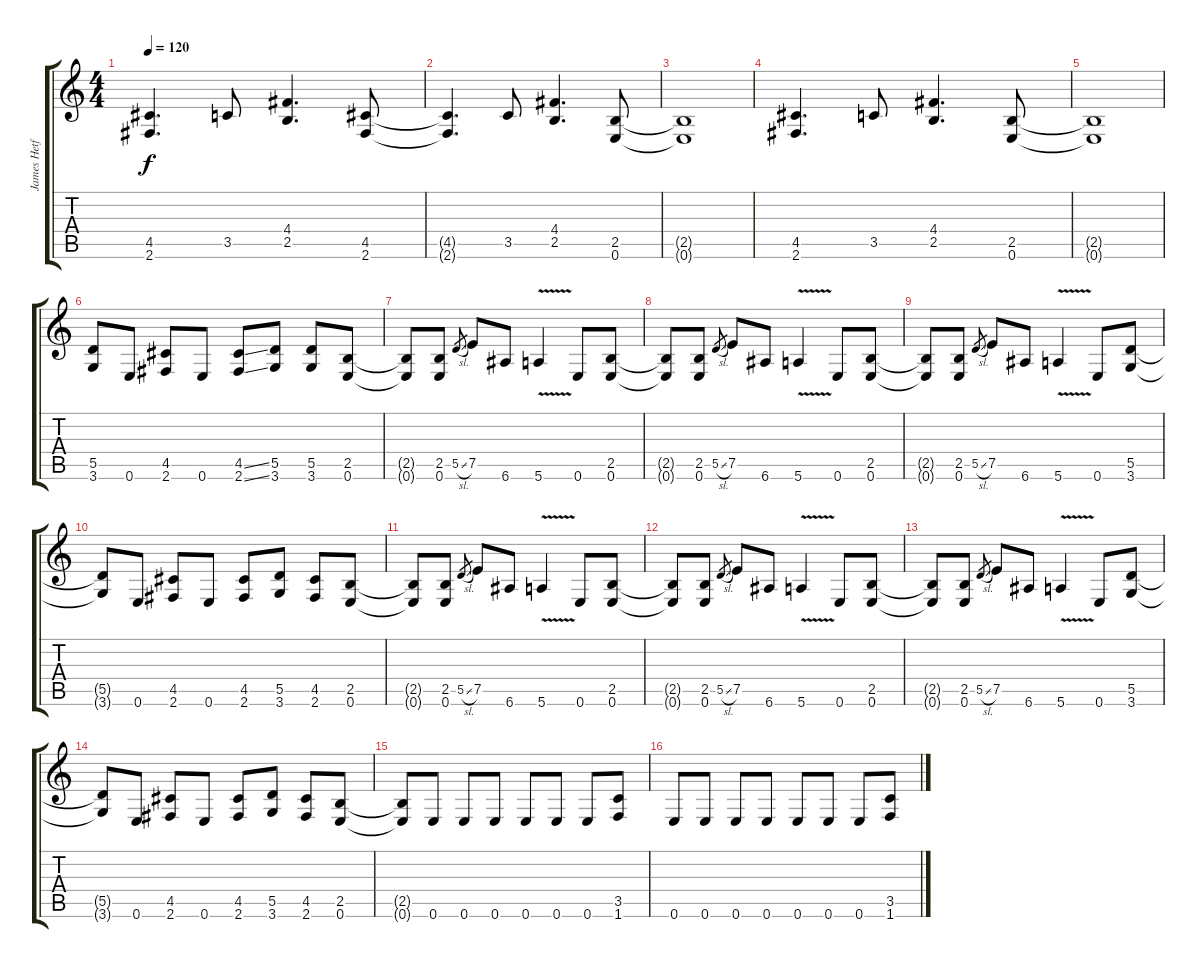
\track ("James Hetfield (Rhythm)" "James Hetf") {instrument acousticguitarsteel}
\staff {score tabs}
\tuning (E4 B3 G3 D3 A2 E2) {hide}
\ts (4 4)
\tempo 120
\clef g2
\ks c
(4.5{t} 2.6{t}).4{d dy f} 3.5.8 (4.4 2.5).4{d} (4.5 2.6).8 |
(4.5{t} 2.6{t}).4{d} 3.5.8 (4.4 2.5).4{d} (2.5 0.6).8 |
(2.5{t} 0.6{t}).1 |
(4.5 2.6).4{d} 3.5.8 (4.4 2.5).4{d} (2.5 0.6).8 |
(2.5{t} 0.6{t}).1 |
(5.5 3.6).8 0.6.8 (4.5 2.6).8 0.6.8 (4.5{ss} 2.6{ss}).8 (5.5 3.6).8 (5.5 3.6).8 (2.5 0.6).8 |
(2.5{t} 0.6{t}).8 (2.5 0.6).8 5.5{sl}.8{gr} 7.5.8 6.6.8 5.6{v}.4 0.6.8 (2.5 0.6).8 |
(2.5{t} 0.6{t}).8 (2.5 0.6).8 5.5{sl}.8{gr} 7.5.8 6.6.8 5.6{v}.4 0.6.8 (2.5 0.6).8 |
(2.5{t} 0.6{t}).8 (2.5 0.6).8 5.5{sl}.8{gr} 7.5.8 6.6.8 5.6{v}.4 0.6.8 (5.5 3.6).8 |
(5.5{t} 3.6{t}).8 0.6.8 (4.5 2.6).8 0.6.8 (4.5 2.6).8 (5.5 3.6).8 (4.5 2.6).8 (2.5 0.6).8 |
(2.5{t} 0.6{t}).8 (2.5 0.6).8 5.5{sl}.8{gr} 7.5.8 6.6.8 5.6{v}.4 0.6.8 (2.5 0.6).8 |
(2.5{t} 0.6{t}).8 (2.5 0.6).8 5.5{sl}.8{gr} 7.5.8 6.6.8 5.6{v}.4 0.6.8 (2.5 0.6).8 |
(2.5{t} 0.6{t}).8 (2.5 0.6).8 5.5{sl}.8{gr} 7.5.8 6.6.8 5.6{v}.4 0.6.8 (5.5 3.6).8 |
(5.5{t} 3.6{t}).8 0.6.8 (4.5 2.6).8 0.6.8 (4.5 2.6).8 (5.5 3.6).8 (4.5 2.6).8 (2.5 0.6).8 |
(2.5{t} 0.6{t}).8 0.6.8 0.6.8 0.6.8 0.6.8 0.6.8 0.6.8 (3.5 1.6).8 |
0.6.8 0.6.8 0.6.8 0.6.8 0.6.8 0.6.8 0.6.8 (3.5 1.6).8
